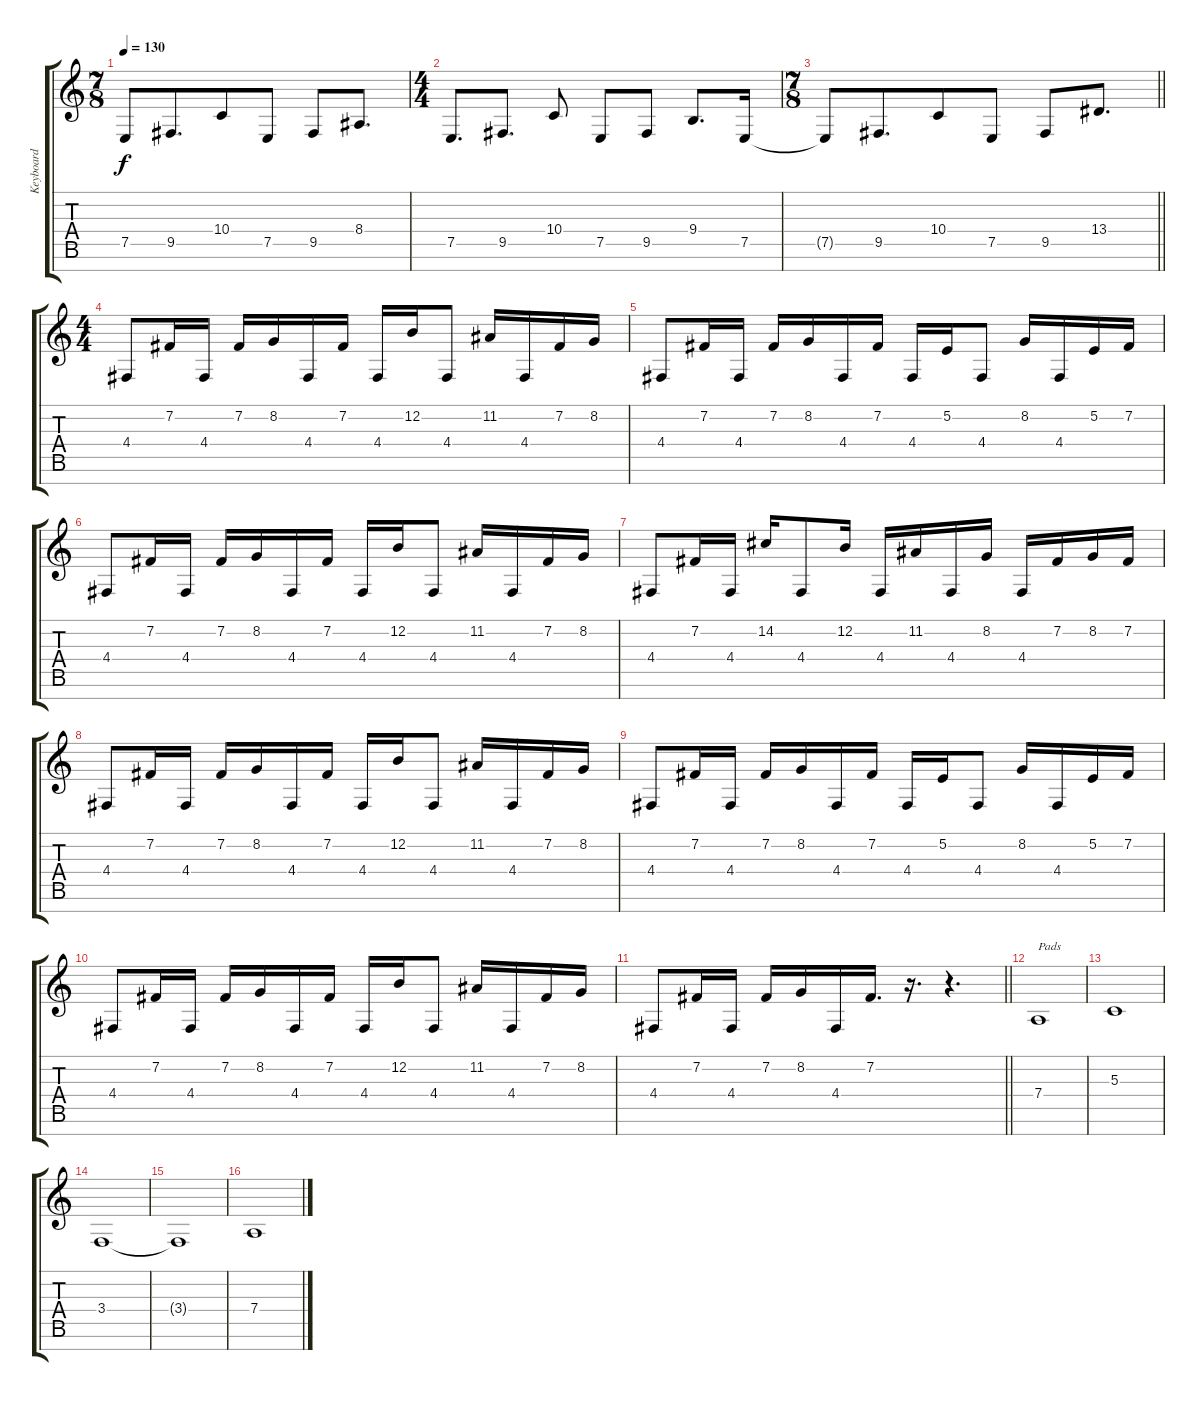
\track ("Keyboard" "Keyboard") {instrument lead2sawtooth}
\staff {score tabs}
\tuning (E4 B3 G3 D3 A2 E2 B1) {hide}
\ts (7 8)
\tempo 130
\clef g2
\ks c
7.5{t}.8{dy f} 9.5.8{d} 10.4.8 7.5.8 9.5.8 8.4.8{d} |
\ts (4 4)
7.5.8{d} 9.5.8{d} 10.4.8 7.5.8 9.5.8 9.4.8{d} 7.5.16 |
\ts (7 8)
\barLineRight lightlight
7.5{t}.8 9.5.8{d} 10.4.8 7.5.8 9.5.8 13.4.8{d} |
\ts (4 4)
4.4.8 7.2.16 4.4.16 7.2.16 8.2.16 4.4.16 7.2.16 4.4.16 12.2.16 4.4.8 11.2.16 4.4.16 7.2.16 8.2.16 |
4.4.8 7.2.16 4.4.16 7.2.16 8.2.16 4.4.16 7.2.16 4.4.16 5.2.16 4.4.8 8.2.16 4.4.16 5.2.16 7.2.16 |
4.4.8 7.2.16 4.4.16 7.2.16 8.2.16 4.4.16 7.2.16 4.4.16 12.2.16 4.4.8 11.2.16 4.4.16 7.2.16 8.2.16 |
4.4.8 7.2.16 4.4.16 14.2.16 4.4.8 12.2.16 4.4.16 11.2.16 4.4.16 8.2.16 4.4.16 7.2.16 8.2.16 7.2.16 |
4.4.8 7.2.16 4.4.16 7.2.16 8.2.16 4.4.16 7.2.16 4.4.16 12.2.16 4.4.8 11.2.16 4.4.16 7.2.16 8.2.16 |
4.4.8 7.2.16 4.4.16 7.2.16 8.2.16 4.4.16 7.2.16 4.4.16 5.2.16 4.4.8 8.2.16 4.4.16 5.2.16 7.2.16 |
4.4.8 7.2.16 4.4.16 7.2.16 8.2.16 4.4.16 7.2.16 4.4.16 12.2.16 4.4.8 11.2.16 4.4.16 7.2.16 8.2.16 |
\barLineRight lightlight
4.4.8 7.2.16 4.4.16 7.2.16 8.2.16 4.4.16 7.2.16{d} r.16{d} r.4{d} |
7.4.1{txt "Pads" instrument stringensemble2} |
5.3.1 |
3.4.1 |
3.4{t}.1 |
7.4.1
